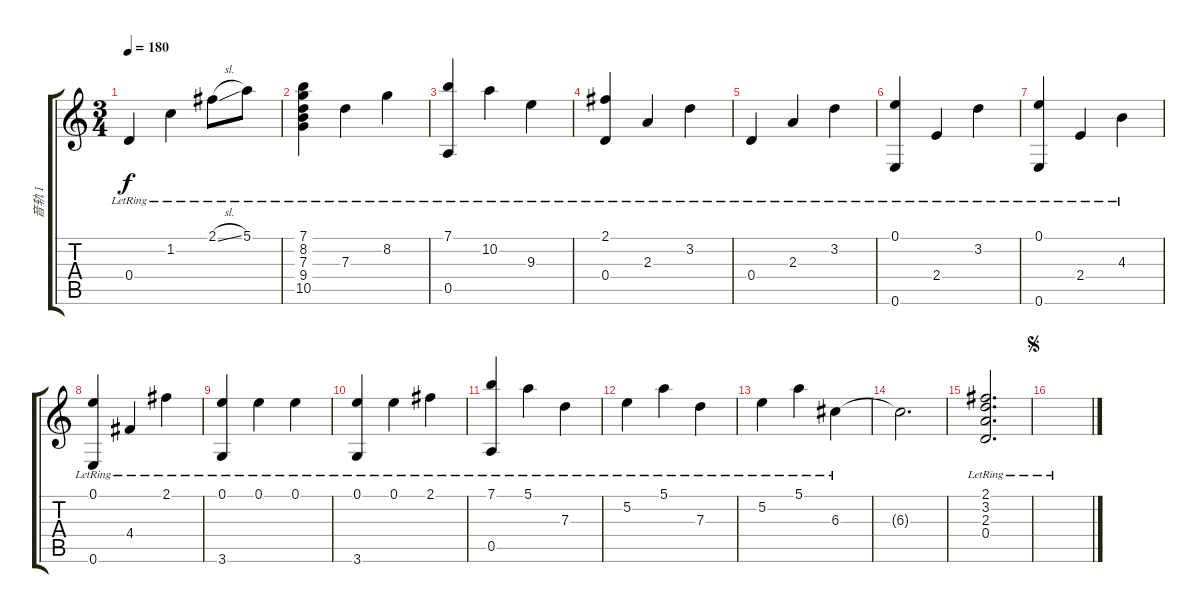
\track ("音轨 1" "音轨 1") {instrument acousticguitarsteel}
\staff {score tabs}
\tuning (E4 B3 G3 D3 A2 E2) {hide}
\ts (3 4)
\tempo 180
\clef g2
\ks c
0.4{lr}.4{dy f} 1.2{lr}.4 2.1{sl lr}.8 5.1{lr}.8 |
(7.1{lr} 8.2{lr} 7.3{lr} 9.4{lr} 10.5{lr}).4 7.3{lr}.4 8.2{lr}.4 |
(7.1{lr} 0.5{lr}).4 10.2{lr}.4 9.3{lr}.4 |
(2.1{lr} 0.4{lr}).4 2.3{lr}.4 3.2{lr}.4 |
0.4{lr}.4 2.3{lr}.4 3.2{lr}.4 |
(0.1{lr} 0.6{lr}).4 2.4{lr}.4 3.2{lr}.4 |
(0.1{lr} 0.6{lr}).4 2.4{lr}.4 4.3{lr}.4 |
(0.1{lr} 0.6{lr}).4 4.4{lr}.4 2.1{lr}.4 |
(0.1{lr} 3.6{lr}).4 0.1{lr}.4 0.1{lr}.4 |
(0.1{lr} 3.6{lr}).4 0.1{lr}.4 2.1{lr}.4 |
(7.1 0.5{lr}).4 5.1{lr}.4 7.3{lr}.4 |
5.2{lr}.4 5.1{lr}.4 7.3{lr}.4 |
5.2{lr}.4 5.1{lr}.4 6.3{lr}.4 |
6.3{t}.2{d} |
(2.1{lr} 3.2{lr} 2.3{lr} 0.4{lr}).2{d} |
\jump segno
